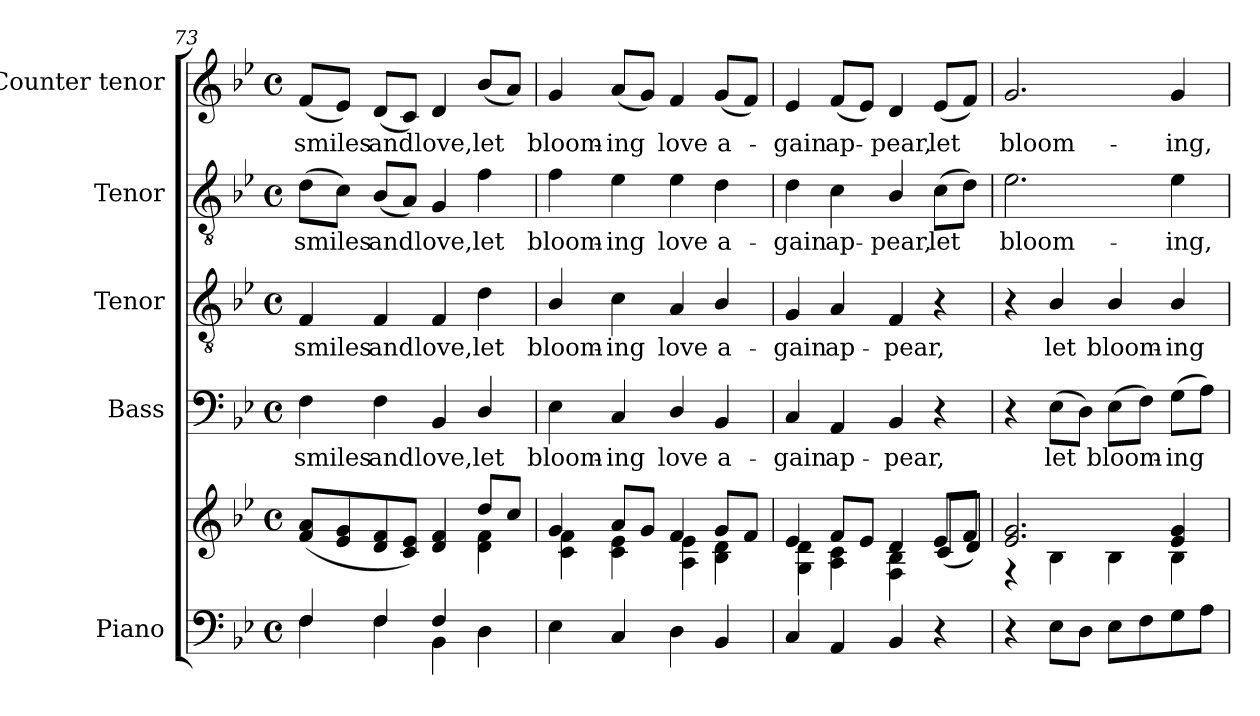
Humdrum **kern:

**kern	**kern	**kern	**text	**kern	**text	**kern	**text	**kern	**text
*part5	*part5	*part4	*part4	*part3	*part3	*part2	*part2	*part1	*part1
*staff6	*staff5	*staff4	*staff4	*staff3	*staff3	*staff2	*staff2	*staff1	*staff1
*I"Piano	*	*I"Bass	*	*I"Tenor	*	*I"Tenor	*	*I"Counter tenor	*
*I'Pno.	*	*I'B.	*	*I'T.	*	*I'T.	*	*	*
!!LO:LB:g=z
*clefF4	*clefG2	*clefF4	*	*clefGv2	*	*clefGv2	*	*clefG2	*
*	*	*	*	*ITrd7c12	*	*ITrd7c12	*	*	*
*k[b-e-]	*k[b-e-]	*k[b-e-]	*	*k[b-e-]	*	*k[b-e-]	*	*k[b-e-]	*
*B-:	*B-:	*B-:	*	*B-:	*	*B-:	*	*B-:	*
*M4/4	*M4/4	*M4/4	*	*M4/4	*	*M4/4	*	*M4/4	*
*met(c)	*met(c)	*met(c)	*	*met(c)	*	*met(c)	*	*met(c)	*
=73	=73	=73	=73	=73	=73	=73	=73	=73	=73
*^	*^	*	*	*	*	*	*	*	*
!	!	!	!	!	!LO:LY:b:color=#000000	!	!	!	!	!	!
!	!	!	!	!	!	!	!LO:LY:b:color=#000000	!	!	!	!
!	!	!	!	!	!	!	!	!	!LO:LY:b:color=#000000	!	!
!	!	!	!	!	!	!	!	!	!	!	!LO:LY:b:color=#000000
4Fi/	4Fi\	(8fi/ 8aiL	2.ryy	4Fi\	smiles	4FFi/	smiles	(8Di\L	smiles	(8fi/L	smiles
.	.	8e-i/ 8gi	.	.	.	.	.	8Ci\J)	.	8e-i/J)	.
!	!	!	!	!	!LO:LY:b:color=#000000	!	!	!	!	!	!
!	!	!	!	!	!	!	!LO:LY:b:color=#000000	!	!	!	!
!	!	!	!	!	!	!	!	!	!LO:LY:b:color=#000000	!	!
!	!	!	!	!	!	!	!	!	!	!	!LO:LY:b:color=#000000
4Fi/	4Fi\	8di/ 8fi	.	4Fi\	and	4FFi/	and	(8BB-i/L	and	(8di/L	and
.	.	8ci/ 8e-iJ)	.	.	.	.	.	8AAi/J)	.	8ci/J)	.
!	!	!	!	!	!LO:LY:b:color=#000000	!	!	!	!	!	!
!	!	!	!	!	!	!	!LO:LY:b:color=#000000	!	!	!	!
!	!	!	!	!	!	!	!	!	!LO:LY:b:color=#000000	!	!
!	!	!	!	!	!	!	!	!	!	!	!LO:LY:b:color=#000000
4Fi/	4BB-i\	4di/ 4fi	.	4BB-i/	love,	4FFi/	love,	4GGi/	love,	4di/	love,
!	!	!	!	!	!LO:LY:b:color=#000000	!	!	!	!	!	!
!	!	!	!	!	!	!	!LO:LY:b:color=#000000	!	!	!	!
!	!	!	!	!	!	!	!	!	!LO:LY:b:color=#000000	!	!
!	!	!	!	!	!	!	!	!	!	!	!LO:LY:b:color=#000000
4ryy	4Di\	8ddi/L	4di\ 4fi	4Di/	let	4Di\	let	4Fi\	let	(8b-i/L	let
.	.	8cci/J	.	.	.	.	.	.	.	8ai/J)	.
*v	*v	*	*	*	*	*	*	*	*	*	*
=74	=74	=74	=74	=74	=74	=74	=74	=74	=74	=74
!	!	!	!	!LO:LY:b:color=#000000	!	!	!	!	!	!
!	!	!	!	!	!	!LO:LY:b:color=#000000	!	!	!	!
!	!	!	!	!	!	!	!	!LO:LY:b:color=#000000	!	!
!	!	!	!	!	!	!	!	!	!	!LO:LY:b:color=#000000
4E-i\	4gi/	4ci\ 4fi	4E-i\	bloom-	4BB-i/	bloom-	4Fi\	bloom-	4gi/	bloom-
!	!	!	!	!LO:LY:b:color=#000000	!	!	!	!	!	!
!	!	!	!	!	!	!LO:LY:b:color=#000000	!	!	!	!
!	!	!	!	!	!	!	!	!LO:LY:b:color=#000000	!	!
!	!	!	!	!	!	!	!	!	!	!LO:LY:b:color=#000000
4Ci/	8ai/L	4ci\ 4e-i	4Ci/	-ing	4Ci\	-ing	4E-i\	-ing	(8ai/L	-ing
.	8gi/J	.	.	.	.	.	.	.	8gi/J)	.
!	!	!	!	!LO:LY:b:color=#000000	!	!	!	!	!	!
!	!	!	!	!	!	!LO:LY:b:color=#000000	!	!	!	!
!	!	!	!	!	!	!	!	!LO:LY:b:color=#000000	!	!
!	!	!	!	!	!	!	!	!	!	!LO:LY:b:color=#000000
4Di\	4fi/	4Ai\ 4e-i	4Di/	love	4AAi/	love	4E-i\	love	4fi/	love
!	!	!	!	!LO:LY:b:color=#000000	!	!	!	!	!	!
!	!	!	!	!	!	!LO:LY:b:color=#000000	!	!	!	!
!	!	!	!	!	!	!	!	!LO:LY:b:color=#000000	!	!
!	!	!	!	!	!	!	!	!	!	!LO:LY:b:color=#000000
4BB-i/	8gi/L	4B-i\ 4di	4BB-i/	a-	4BB-i/	a-	4Di\	a-	(8gi/L	a-
.	8fi/J	.	.	.	.	.	.	.	8fi/J)	.
=75	=75	=75	=75	=75	=75	=75	=75	=75	=75	=75
!	!	!	!	!LO:LY:b:color=#000000	!	!	!	!	!	!
!	!	!	!	!	!	!LO:LY:b:color=#000000	!	!	!	!
!	!	!	!	!	!	!	!	!LO:LY:b:color=#000000	!	!
!	!	!	!	!	!	!	!	!	!	!LO:LY:b:color=#000000
4Ci/	4e-i/	4Gi\ 4di	4Ci/	-gain	4GGi/	-gain	4Di\	-gain	4e-i/	-gain
!	!	!	!	!LO:LY:b:color=#000000	!	!	!	!	!	!
!	!	!	!	!	!	!LO:LY:b:color=#000000	!	!	!	!
!	!	!	!	!	!	!	!	!LO:LY:b:color=#000000	!	!
!	!	!	!	!	!	!	!	!	!	!LO:LY:b:color=#000000
4AAi/	8fi/L	4Ai\ 4ci	4AAi/	ap-	4AAi/	ap-	4Ci\	ap-	(8fi/L	ap-
.	8e-i/J	.	.	.	.	.	.	.	8e-i/J)	.
!	!	!	!	!LO:LY:b:color=#000000	!	!	!	!	!	!
!	!	!	!	!	!	!LO:LY:b:color=#000000	!	!	!	!
!	!	!	!	!	!	!	!	!LO:LY:b:color=#000000	!	!
!	!	!	!	!	!	!	!	!	!	!LO:LY:b:color=#000000
4BB-i/	4di/	4Fi\ 4B-i	4BB-i/	-pear,	4FFi/	-pear,	4BB-i/	-pear,	4di/	-pear,
!	!	!	!	!	!	!	!	!LO:LY:b:color=#000000	!	!
!	!	!	!	!	!	!	!	!	!	!LO:LY:b:color=#000000
4r	8e-i/L	(8ci/L	4r	.	4r	.	(8Ci\L	let	(8e-i/L	let
.	8fi/J	8di/J)	.	.	.	.	8Di\J)	.	8fi/J)	.
!!LO:PB:g=z
=76	=76	=76	=76	=76	=76	=76	=76	=76	=76	=76
!	!	!	!	!	!	!	!	!LO:LY:b:color=#000000	!	!
!	!	!	!	!	!	!	!	!	!	!LO:LY:b:color=#000000
4r	2.e-i/ 2.gi	4r	4r	.	4r	.	2.E-i\	bloom-	2.gi/	bloom-
!	!	!	!	!LO:LY:b:color=#000000	!	!	!	!	!	!
!	!	!	!	!	!	!LO:LY:b:color=#000000	!	!	!	!
8E-i\L	.	4B-i\	(8E-i\L	let	4BB-i/	let	.	.	.	.
8Di\J	.	.	8Di\J)	.	.	.	.	.	.	.
!	!	!	!	!LO:LY:b:color=#000000	!	!	!	!	!	!
!	!	!	!	!	!	!LO:LY:b:color=#000000	!	!	!	!
8E-i\L	.	4B-i\	(8E-i\L	bloom-	4BB-i/	bloom-	.	.	.	.
8Fi\	.	.	8Fi\J)	.	.	.	.	.	.	.
!	!	!	!	!LO:LY:b:color=#000000	!	!	!	!	!	!
!	!	!	!	!	!	!LO:LY:b:color=#000000	!	!	!	!
!	!	!	!	!	!	!	!	!LO:LY:b:color=#000000	!	!
!	!	!	!	!	!	!	!	!	!	!LO:LY:b:color=#000000
8Gi\	4e-i/ 4gi	4B-i\	(8Gi\L	-ing	4BB-i/	-ing	4E-i\	-ing,	4gi/	-ing,
8Ai\J	.	.	8Ai\J)	.	.	.	.	.	.	.
*	*v	*v	*	*	*	*	*	*	*	*
=	=	=	=	=	=	=	=	=	=
*-	*-	*-	*-	*-	*-	*-	*-	*-	*-
